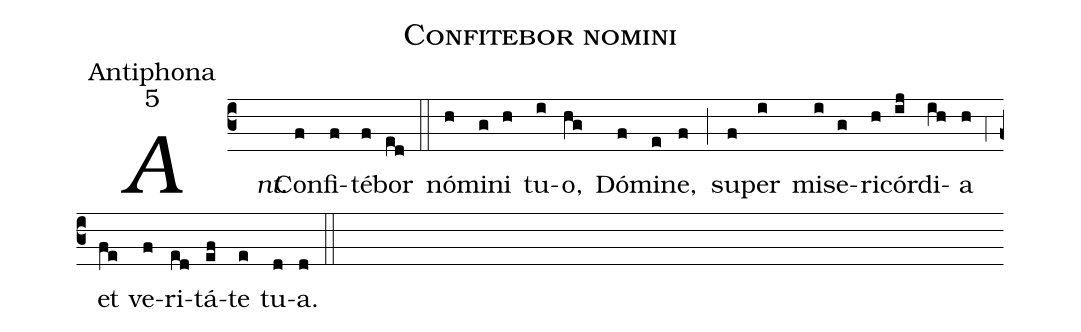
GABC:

name:Confitebor nomini;
office-part:Antiphona;
mode:5;
%%
(c3) <i>Ant.</i>() Con(f)fi(f)té(f)bor(ed) (::)
nó(h)mi(g)ni(h) tu(i)o,(hg) Dó(f)mi(e)ne,(f) (;) su(f)per(i) mi(i)se(g)ri(h)cór(ij)di(ih)a(h) (,4) et(fe) ve(f)ri(ed)tá(ef)te(e) tu(d)a.(d) (::)
